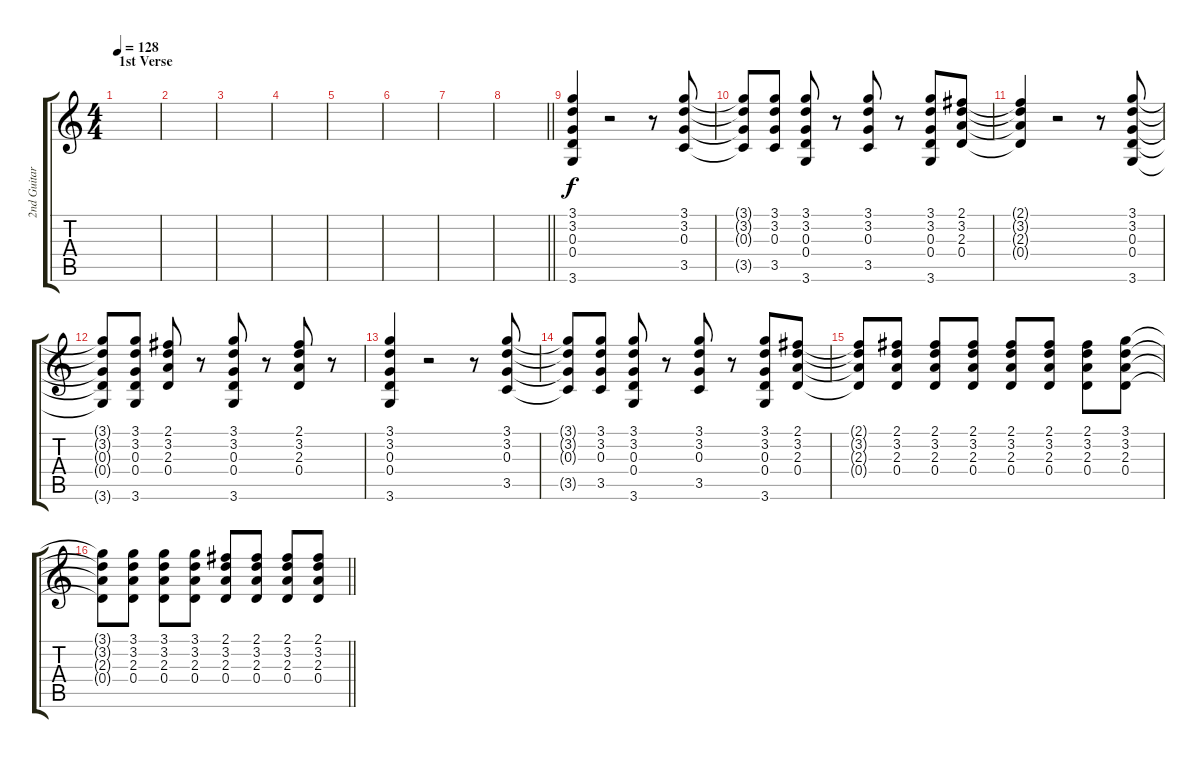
\track ("2nd Guitar Malcolm Young" "2nd Guitar") {instrument overdrivenguitar}
\staff {score tabs}
\tuning (E4 B3 G3 D3 A2 E2) {hide}
\ts (4 4)
\section ("" "1st Verse")
\tempo 128
\clef g2
\ks c
|
|
|
|
|
|
|
\barLineRight lightlight
|
(3.1 3.2 0.3 0.4 3.6).4 r.2 r.8 (3.1 3.2 0.3 3.5).8 |
(3.1{t} 3.2{t} 0.3{t} 3.5{t}).8 (3.1 3.2 0.3 3.5).8 (3.1 3.2 0.3 0.4 3.6).8 r.8 (3.1 3.2 0.3 3.5).8 r.8 (3.1 3.2 0.3 0.4 3.6).8 (2.1 3.2 2.3 0.4).8 |
(2.1{t} 3.2{t} 2.3{t} 0.4{t}).4 r.2 r.8 (3.1 3.2 0.3 0.4 3.6).8 |
(3.1{t} 3.2{t} 0.3{t} 0.4{t} 3.6{t}).8 (3.1 3.2 0.3 0.4 3.6).8 (2.1 3.2 2.3 0.4).8 r.8 (3.1 3.2 0.3 0.4 3.6).8 r.8 (2.1 3.2 2.3 0.4).8 r.8 |
(3.1 3.2 0.3 0.4 3.6).4 r.2 r.8 (3.1 3.2 0.3 3.5).8 |
(3.1{t} 3.2{t} 0.3{t} 3.5{t}).8 (3.1 3.2 0.3 3.5).8 (3.1 3.2 0.3 0.4 3.6).8 r.8 (3.1 3.2 0.3 3.5).8 r.8 (3.1 3.2 0.3 0.4 3.6).8 (2.1 3.2 2.3 0.4).8 |
(2.1{t} 3.2{t} 2.3{t} 0.4{t}).8 (2.1 3.2 2.3 0.4).8 (2.1 3.2 2.3 0.4).8 (2.1 3.2 2.3 0.4).8 (2.1 3.2 2.3 0.4).8 (2.1 3.2 2.3 0.4).8 (2.1 3.2 2.3 0.4).8 (3.1 3.2 2.3 0.4).8 |
\barLineRight lightlight
(3.1{t} 3.2{t} 2.3{t} 0.4{t}).8 (3.1 3.2 2.3 0.4).8 (3.1 3.2 2.3 0.4).8 (3.1 3.2 2.3 0.4).8 (2.1 3.2 2.3 0.4).8 (2.1 3.2 2.3 0.4).8 (2.1 3.2 2.3 0.4).8 (2.1 3.2 2.3 0.4).8
